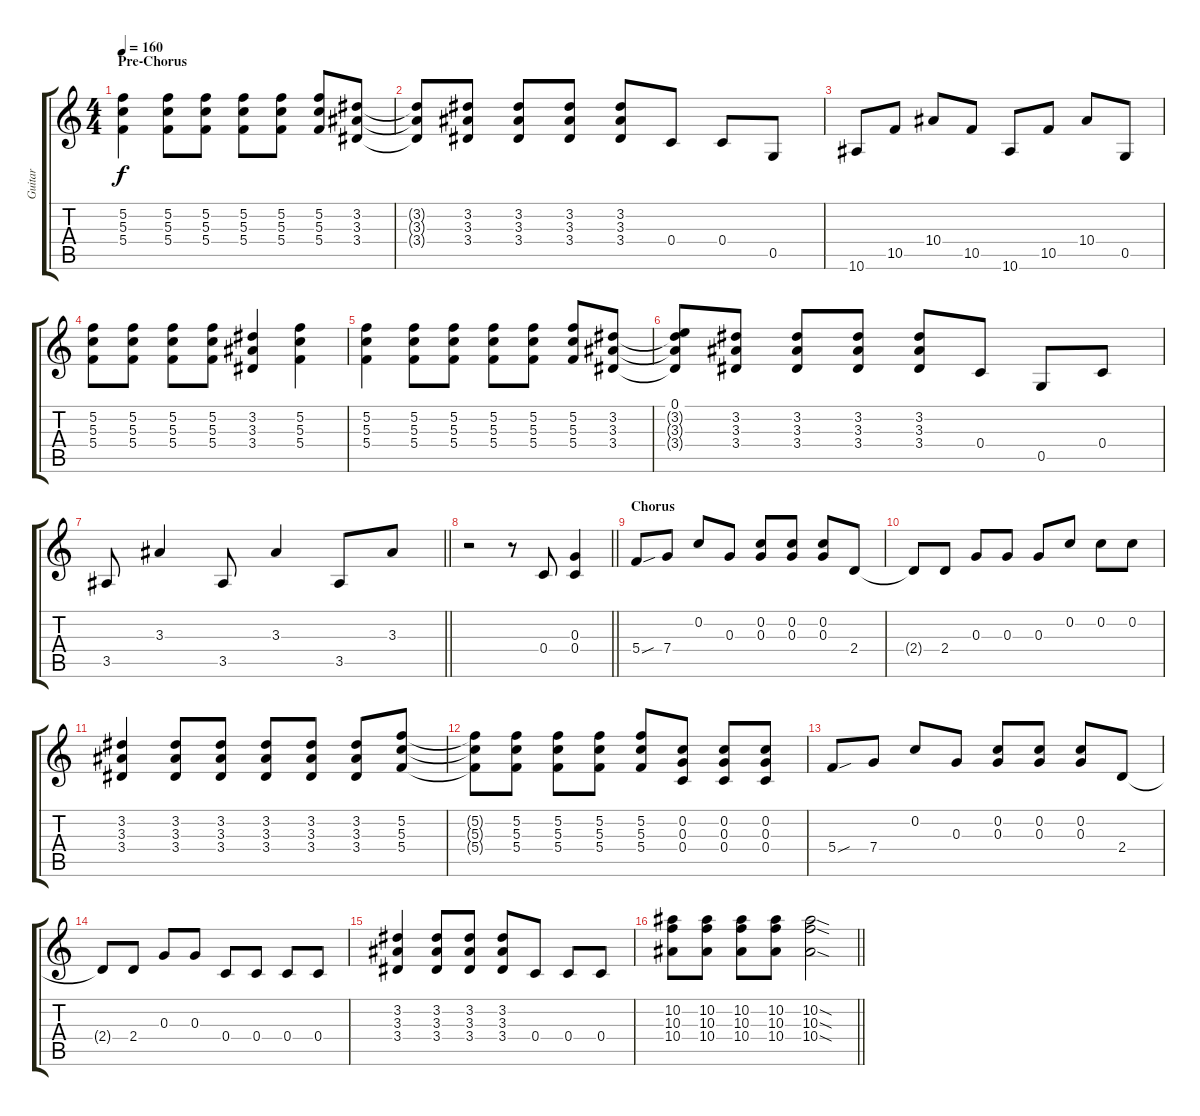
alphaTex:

\track ("Guitar" "Guitar") {instrument acousticguitarsteel}
\staff {score tabs}
\tuning (E4 C4 G3 C3 G2 C2) {hide}
\ts (4 4)
\section ("" "Pre-Chorus")
\tempo 160
\clef g2
\ks c
(5.2 5.3 5.4).4{dy f} (5.2 5.3 5.4).8 (5.2 5.3 5.4).8 (5.2 5.3 5.4).8 (5.2 5.3 5.4).8 (5.2 5.3 5.4).8 (3.2 3.3 3.4).8 |
(3.2{t} 3.3{t} 3.4{t}).8 (3.2 3.3 3.4).8 (3.2 3.3 3.4).8 (3.2 3.3 3.4).8 (3.2 3.3 3.4).8 0.4.8 0.4.8 0.5.8 |
10.6.8 10.5.8 10.4.8 10.5.8 10.6.8 10.5.8 10.4.8 0.5.8 |
(5.2 5.3 5.4).8 (5.2 5.3 5.4).8 (5.2 5.3 5.4).8 (5.2 5.3 5.4).8 (3.2 3.3 3.4).4 (5.2 5.3 5.4).4 |
(5.2 5.3 5.4).4 (5.2 5.3 5.4).8 (5.2 5.3 5.4).8 (5.2 5.3 5.4).8 (5.2 5.3 5.4).8 (5.2 5.3 5.4).8 (3.2 3.3 3.4).8 |
(0.1 3.2{t} 3.3{t} 3.4{t}).8 (3.2 3.3 3.4).8 (3.2 3.3 3.4).8 (3.2 3.3 3.4).8 (3.2 3.3 3.4).8 0.4.8 0.5.8 0.4.8 |
\barLineRight lightlight
3.5.8 3.3.4 3.5.8 3.3.4 3.5.8 3.3.8 |
\section ("" "")
\barLineRight lightlight
r.2 r.8 0.4.8 (0.3 0.4).4 |
\section ("" "Chorus")
5.4{sou}.8 7.4.8 0.2.8 0.3.8 (0.2 0.3).8 (0.2 0.3).8 (0.2 0.3).8 2.4.8 |
2.4{t}.8 2.4.8 0.3.8 0.3.8 0.3.8 0.2.8 0.2.8 0.2.8 |
(3.2 3.3 3.4).4 (3.2 3.3 3.4).8 (3.2 3.3 3.4).8 (3.2 3.3 3.4).8 (3.2 3.3 3.4).8 (3.2 3.3 3.4).8 (5.2 5.3 5.4).8 |
(5.2{t} 5.3{t} 5.4{t}).8 (5.2 5.3 5.4).8 (5.2 5.3 5.4).8 (5.2 5.3 5.4).8 (5.2 5.3 5.4).8 (0.2 0.3 0.4).8 (0.2 0.3 0.4).8 (0.2 0.3 0.4).8 |
5.4{sou}.8 7.4.8 0.2.8 0.3.8 (0.2 0.3).8 (0.2 0.3).8 (0.2 0.3).8 2.4.8 |
2.4{t}.8 2.4.8 0.3.8 0.3.8 0.4.8 0.4.8 0.4.8 0.4.8 |
(3.2 3.3 3.4).4 (3.2 3.3 3.4).8 (3.2 3.3 3.4).8 (3.2 3.3 3.4).8 0.4.8 0.4.8 0.4.8 |
\barLineRight lightlight
(10.2 10.3 10.4).8 (10.2 10.3 10.4).8 (10.2 10.3 10.4).8 (10.2 10.3 10.4).8 (10.2{sod} 10.3{sod} 10.4{sod}).2
